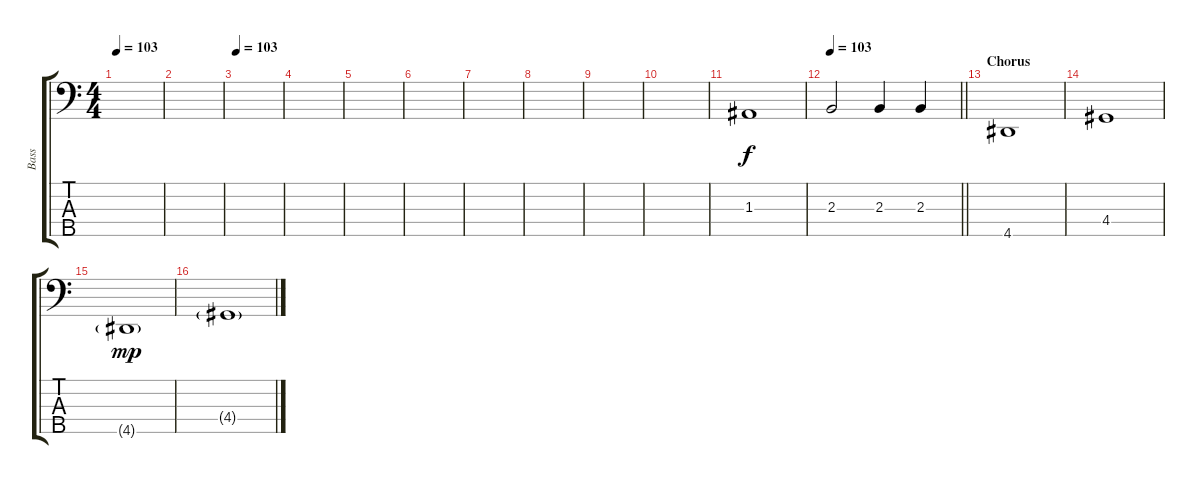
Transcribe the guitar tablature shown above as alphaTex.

\track ("Bass" "Bass") {instrument electricbassfinger}
\staff {score tabs}
\tuning (G2 D2 A1 E1 B0) {hide}
\ts (4 4)
\tempo 103
\clef f4
\ks c
|
|
\tempo 103
|
|
|
|
|
|
|
|
1.3.1 |
\tempo 103
\barLineRight lightlight
2.3.2 2.3.4 2.3.4 |
\section ("" "Chorus")
4.5.1 |
4.4.1 |
4.5{g}.1{dy mp} |
4.4{g}.1
